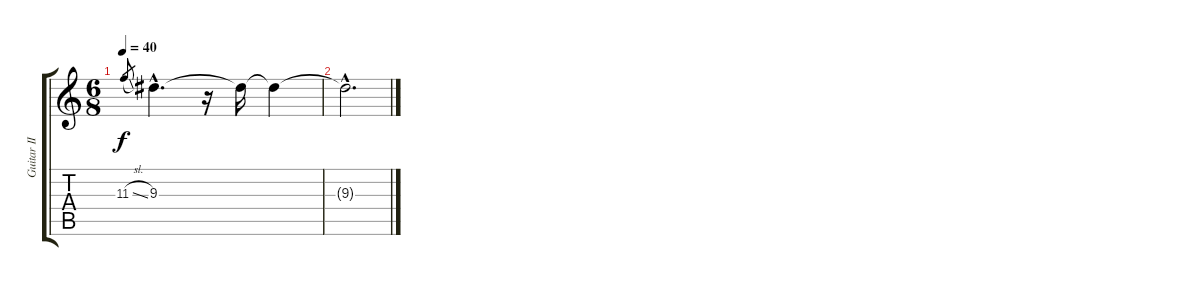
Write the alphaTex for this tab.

\track ("Guitar II" "Guitar II") {instrument overdrivenguitar}
\staff {score tabs}
\tuning (Eb4 Bb3 Gb3 Db3 Ab2 Eb2) {hide}
\ts (6 8)
\tempo 40
\clef g2
\ks c
11.3{sl}.8{gr dy f} 9.3{hac}.4{d} r.16{volume 0} 9.3{t}.16 9.3{t}.4 |
9.3{hac t}.2{d}
